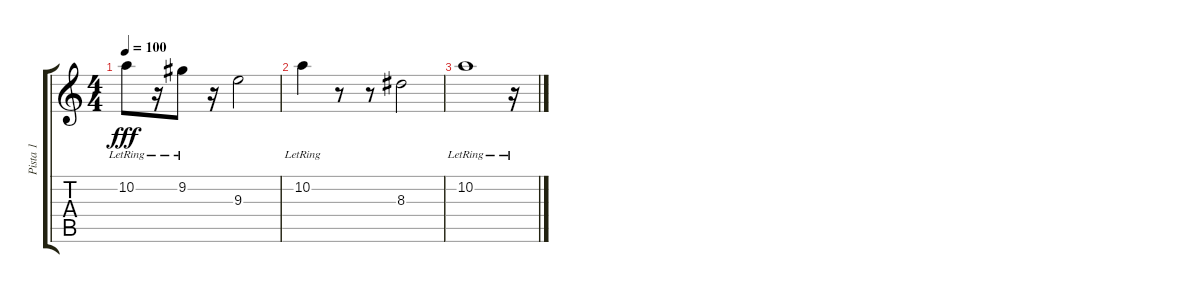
\track ("Pista 1" "Pista 1") {instrument overdrivenguitar}
\staff {score tabs}
\tuning (E4 B3 G3 D3 A2 E2) {hide}
\ts (4 4)
\tempo 100
\clef g2
\ks c
10.2{lr}.8{dy fff instrument acousticguitarsteel} r.16 9.2{lr}.8 r.16 9.3.2 |
10.2{lr}.4{instrument acousticguitarsteel} r.8 r.8 8.3.2 |
10.2{lr}.1{volume 8 instrument acousticguitarsteel} r.16
